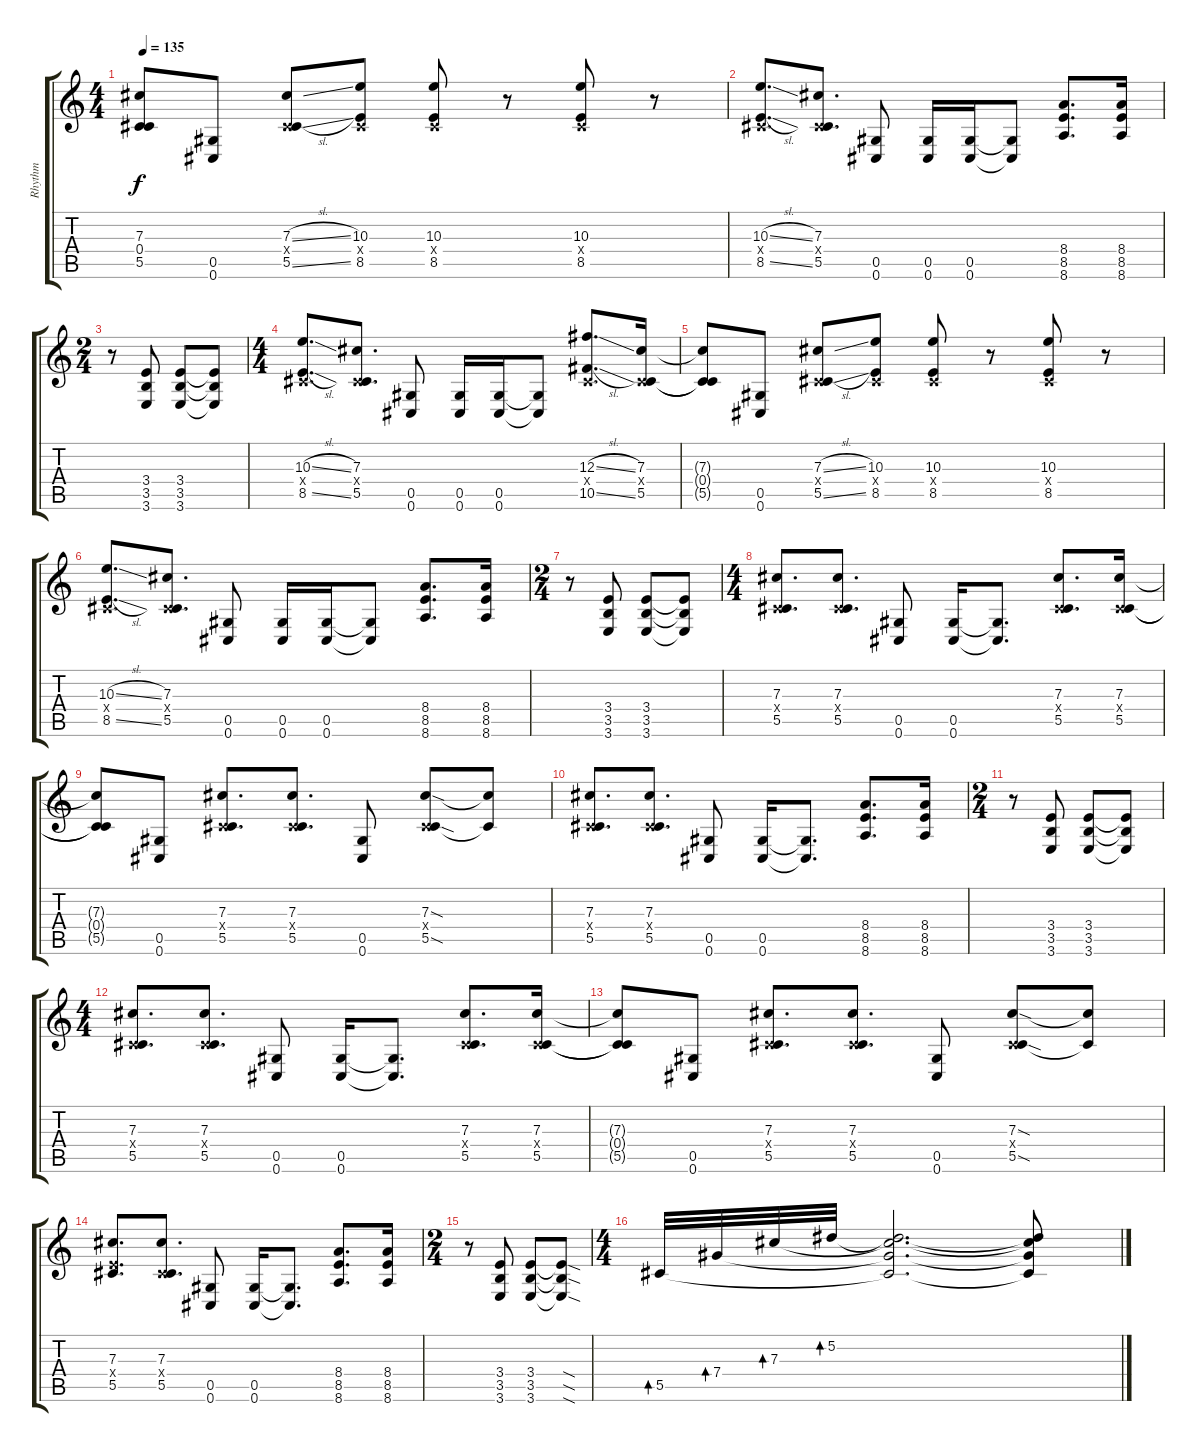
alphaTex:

\track ("Rhythm" "Rhythm") {instrument overdrivenguitar}
\staff {score tabs}
\tuning (Eb4 Bb3 Gb3 Db3 Ab2 Db2) {hide}
\ts (4 4)
\tempo 135
\clef g2
\ks c
(7.3{t} 0.4{t} 5.5{t}).8{dy f} (0.5 0.6).8 (7.3{sl} 0.4{x} 5.5{sl}).8 (10.3 0.4{x} 8.5).8 (10.3 0.4{x} 8.5).8 r.8 (10.3 0.4{x} 8.5).8 r.8 |
(10.3{sl} 0.4{x} 8.5{sl}).8{d} (7.3 0.4{x} 5.5).8{d} (0.5 0.6).8 (0.5 0.6).16 (0.5 0.6).16 (0.5{t} 0.6{t}).8 (8.4 8.5 8.6).8{d} (8.4 8.5 8.6).16 |
\ts (2 4)
r.8 (3.4 3.5 3.6).8 (3.4 3.5 3.6).8 (3.4{t} 3.5{t} 3.6{t}).8 |
\ts (4 4)
(10.3{sl} 0.4{x} 8.5{sl}).8{d} (7.3 0.4{x} 5.5).8{d} (0.5 0.6).8 (0.5 0.6).16 (0.5 0.6).16 (0.5{t} 0.6{t}).8 (12.3{sl} 0.4{x} 10.5{sl}).8{d} (7.3 0.4{x} 5.5).16 |
(7.3{t} 0.4{t} 5.5{t}).8 (0.5 0.6).8 (7.3{sl} 0.4{x} 5.5{sl}).8 (10.3 0.4{x} 8.5).8 (10.3 0.4{x} 8.5).8 r.8 (10.3 0.4{x} 8.5).8 r.8 |
(10.3{sl} 0.4{x} 8.5{sl}).8{d} (7.3 0.4{x} 5.5).8{d} (0.5 0.6).8 (0.5 0.6).16 (0.5 0.6).16 (0.5{t} 0.6{t}).8 (8.4 8.5 8.6).8{d} (8.4 8.5 8.6).16 |
\ts (2 4)
r.8 (3.4 3.5 3.6).8 (3.4 3.5 3.6).8 (3.4{t} 3.5{t} 3.6{t}).8 |
\ts (4 4)
(7.3 0.4{x} 5.5).8{d} (7.3 0.4{x} 5.5).8{d} (0.5 0.6).8 (0.5 0.6).16 (0.5{t} 0.6{t}).8{d} (7.3 0.4{x} 5.5).8{d} (7.3 0.4{x} 5.5).16 |
(7.3{t} 0.4{t} 5.5{t}).8 (0.5 0.6).8 (7.3 0.4{x} 5.5).8{d} (7.3 0.4{x} 5.5).8{d} (0.5 0.6).8 (7.3{sod} 0.4{x} 5.5{sod}).8 (7.3{t} 5.5{t}).8 |
(7.3 0.4{x} 5.5).8{d} (7.3 0.4{x} 5.5).8{d} (0.5 0.6).8 (0.5 0.6).16 (0.5{t} 0.6{t}).8{d} (8.4 8.5 8.6).8{d} (8.4 8.5 8.6).16 |
\ts (2 4)
r.8 (3.4 3.5 3.6).8 (3.4 3.5 3.6).8 (3.4{t} 3.5{t} 3.6{t}).8 |
\ts (4 4)
(7.3 0.4{x} 5.5).8{d} (7.3 0.4{x} 5.5).8{d} (0.5 0.6).8 (0.5 0.6).16 (0.5{t} 0.6{t}).8{d} (7.3 0.4{x} 5.5).8{d} (7.3 0.4{x} 5.5).16 |
(7.3{t} 0.4{t} 5.5{t}).8 (0.5 0.6).8 (7.3 0.4{x} 5.5).8{d} (7.3 0.4{x} 5.5).8{d} (0.5 0.6).8 (7.3{sod} 0.4{x} 5.5{sod}).8 (7.3{t} 5.5{t}).8 |
(7.3 3.4{x} 5.5).8{d} (7.3 0.4{x} 5.5).8{d} (0.5 0.6).8 (0.5 0.6).16 (0.5{t} 0.6{t}).8{d} (8.4 8.5 8.6).8{d} (8.4 8.5 8.6).16 |
\ts (2 4)
r.8 (3.4 3.5 3.6).8 (3.4 3.5 3.6).8 (3.4{sod t} 3.5{sod t} 3.6{sod t}).8 |
\ts (4 4)
5.5.32{bd 480 volume 8 balance 8 instrument electricguitarclean} 7.4.32{bd 480} 7.3.32{bd 480} 5.2.32{bd 480} (5.2{t} 7.3{t} 7.4{t} 5.5{t}).2{d} (5.2{t} 7.3{t} 7.4{t} 5.5{t}).8
